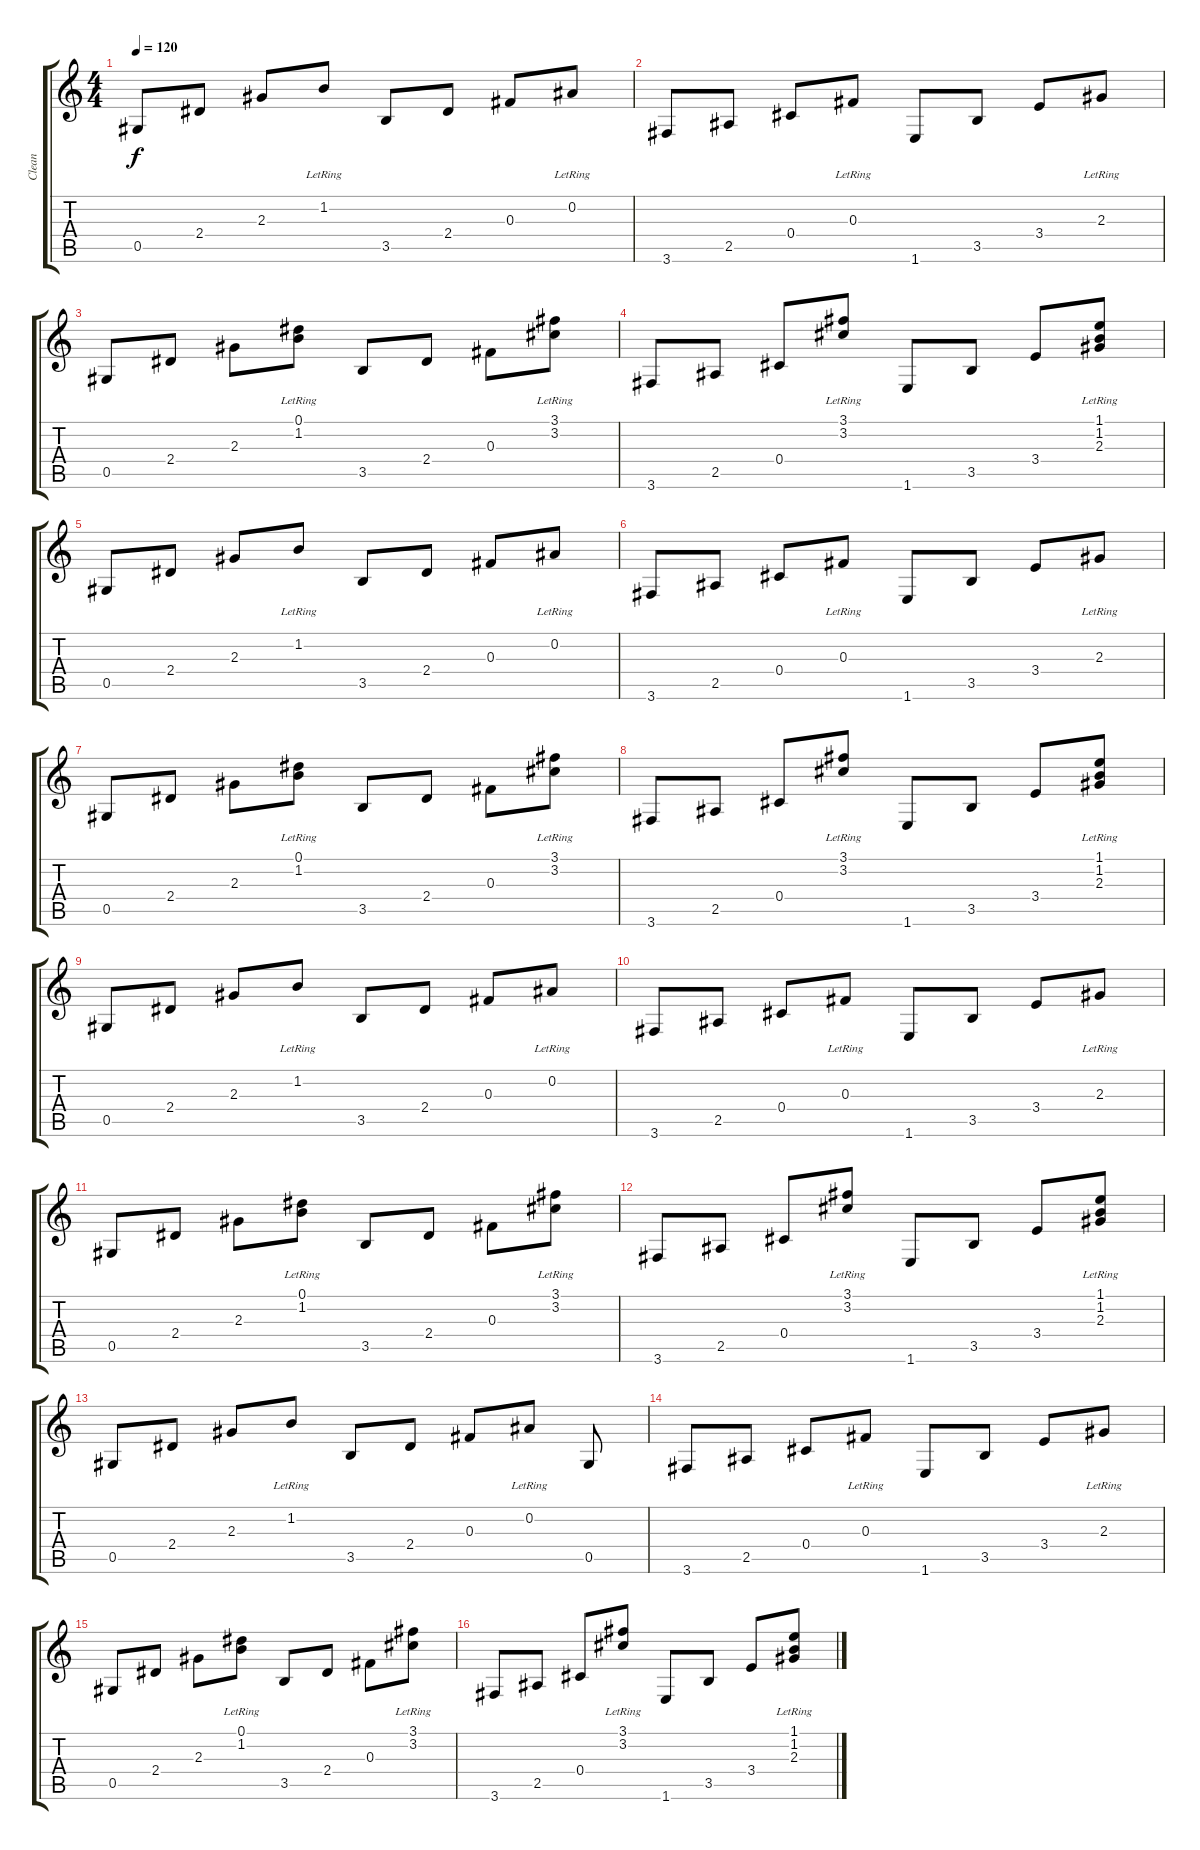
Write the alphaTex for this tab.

\track ("Clean" "Clean") {instrument acousticguitarsteel}
\staff {score tabs}
\tuning (Eb4 Bb3 Gb3 Db3 Ab2 Eb2) {hide}
\ts (4 4)
\tempo 120
\clef g2
\ks c
0.5.8{dy f instrument acousticguitarsteel} 2.4.8 2.3.8 1.2{lr}.8 3.5.8 2.4.8 0.3.8 0.2{lr}.8 |
3.6.8 2.5.8 0.4.8 0.3{lr}.8 1.6.8 3.5.8 3.4.8 2.3{lr}.8 |
0.5.8 2.4.8 2.3.8 (0.1{lr} 1.2{lr}).8 3.5.8 2.4.8 0.3.8 (3.1{lr} 3.2{lr}).8 |
3.6.8 2.5.8 0.4.8 (3.1{lr} 3.2{lr}).8 1.6.8 3.5.8 3.4.8 (1.1{lr} 1.2{lr} 2.3{lr}).8 |
0.5.8 2.4.8 2.3.8 1.2{lr}.8 3.5.8 2.4.8 0.3.8 0.2{lr}.8 |
3.6.8 2.5.8 0.4.8 0.3{lr}.8 1.6.8 3.5.8 3.4.8 2.3{lr}.8 |
0.5.8 2.4.8 2.3.8 (0.1{lr} 1.2{lr}).8 3.5.8 2.4.8 0.3.8 (3.1{lr} 3.2{lr}).8 |
3.6.8 2.5.8 0.4.8 (3.1{lr} 3.2{lr}).8 1.6.8 3.5.8 3.4.8 (1.1{lr} 1.2{lr} 2.3{lr}).8 |
0.5.8 2.4.8 2.3.8 1.2{lr}.8 3.5.8 2.4.8 0.3.8 0.2{lr}.8 |
3.6.8 2.5.8 0.4.8 0.3{lr}.8 1.6.8 3.5.8 3.4.8 2.3{lr}.8 |
0.5.8 2.4.8 2.3.8 (0.1{lr} 1.2{lr}).8 3.5.8 2.4.8 0.3.8 (3.1{lr} 3.2{lr}).8 |
3.6.8 2.5.8 0.4.8 (3.1{lr} 3.2{lr}).8 1.6.8 3.5.8 3.4.8 (1.1{lr} 1.2{lr} 2.3{lr}).8 |
0.5.8 2.4.8 2.3.8 1.2{lr}.8 3.5.8 2.4.8 0.3.8 0.2{lr}.8 0.5.8 |
3.6.8 2.5.8 0.4.8 0.3{lr}.8 1.6.8 3.5.8 3.4.8 2.3{lr}.8 |
0.5.8 2.4.8 2.3.8 (0.1{lr} 1.2{lr}).8 3.5.8 2.4.8 0.3.8 (3.1{lr} 3.2{lr}).8 |
3.6.8 2.5.8 0.4.8 (3.1{lr} 3.2{lr}).8 1.6.8 3.5.8 3.4.8 (1.1{lr} 1.2{lr} 2.3{lr}).8
